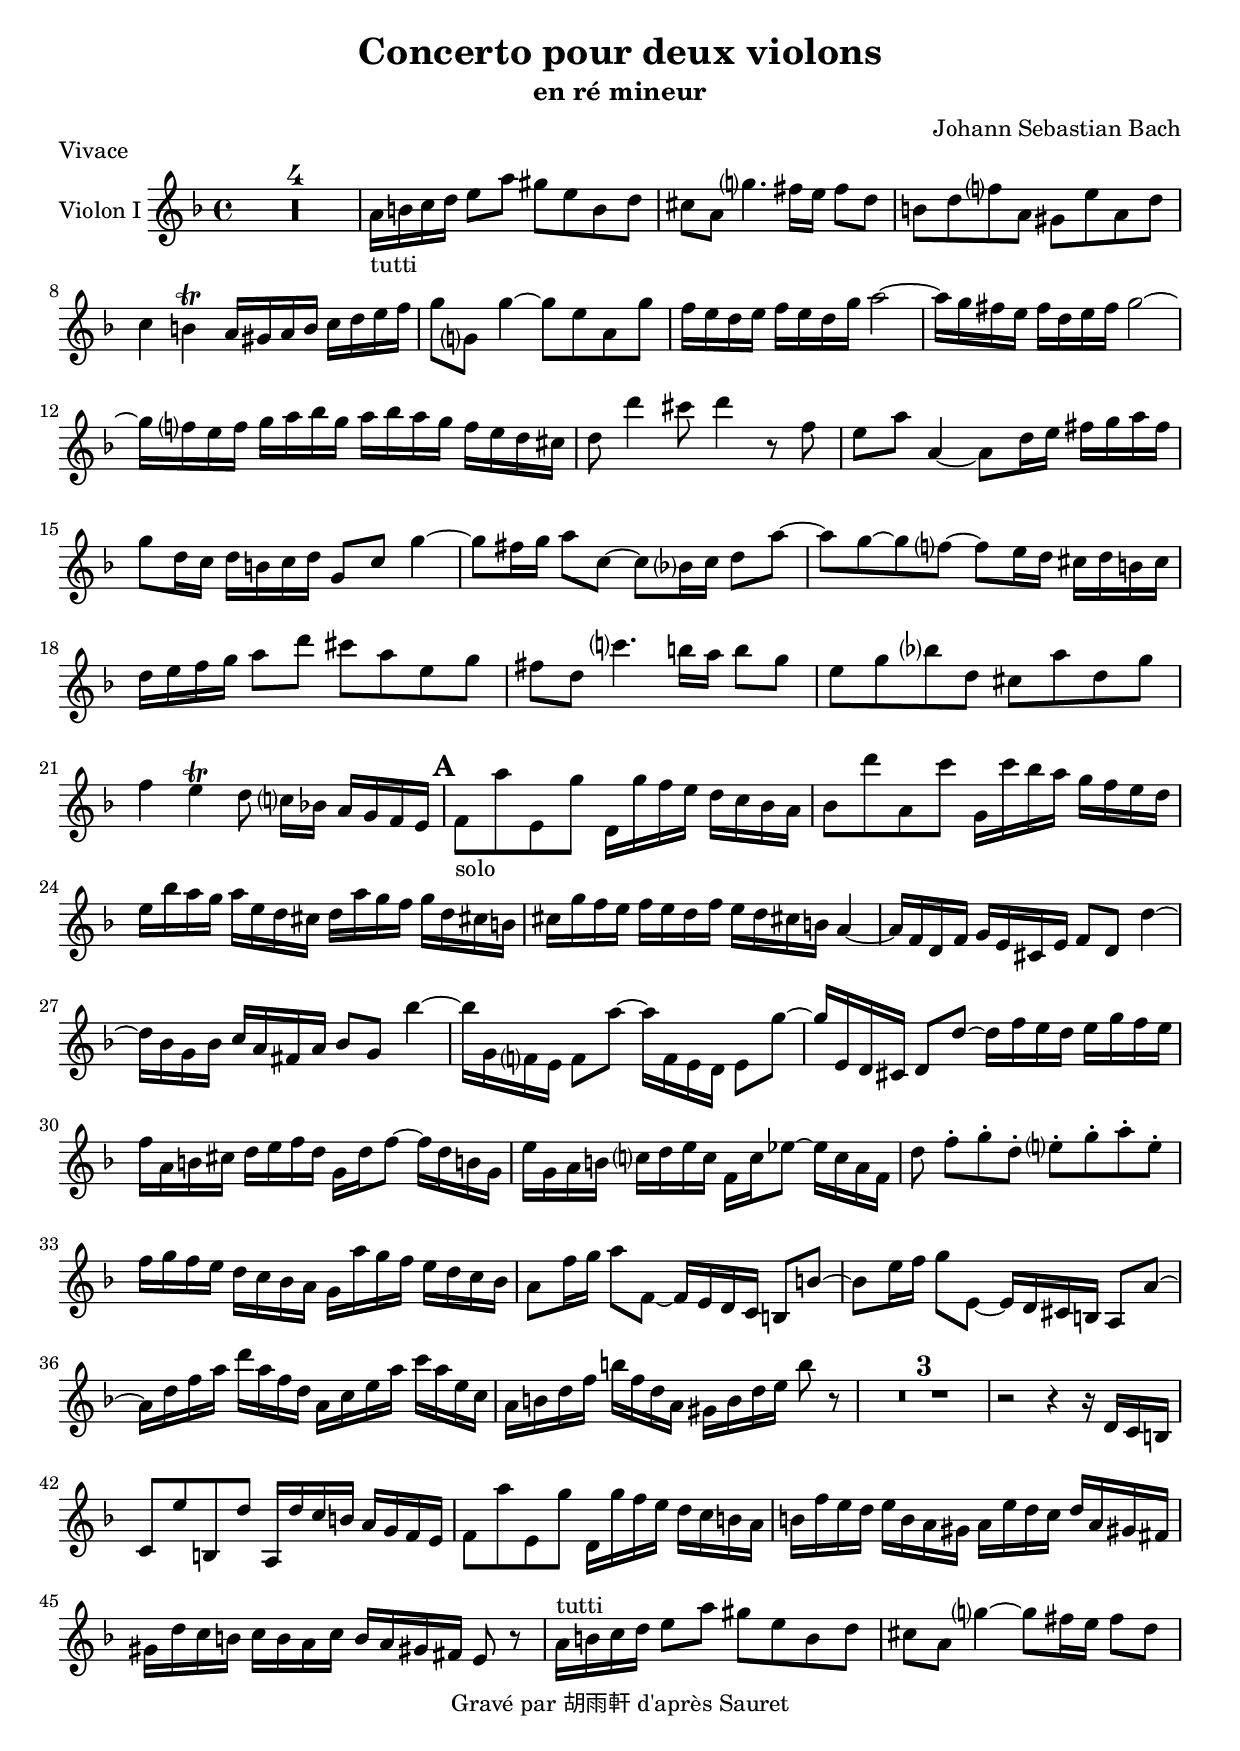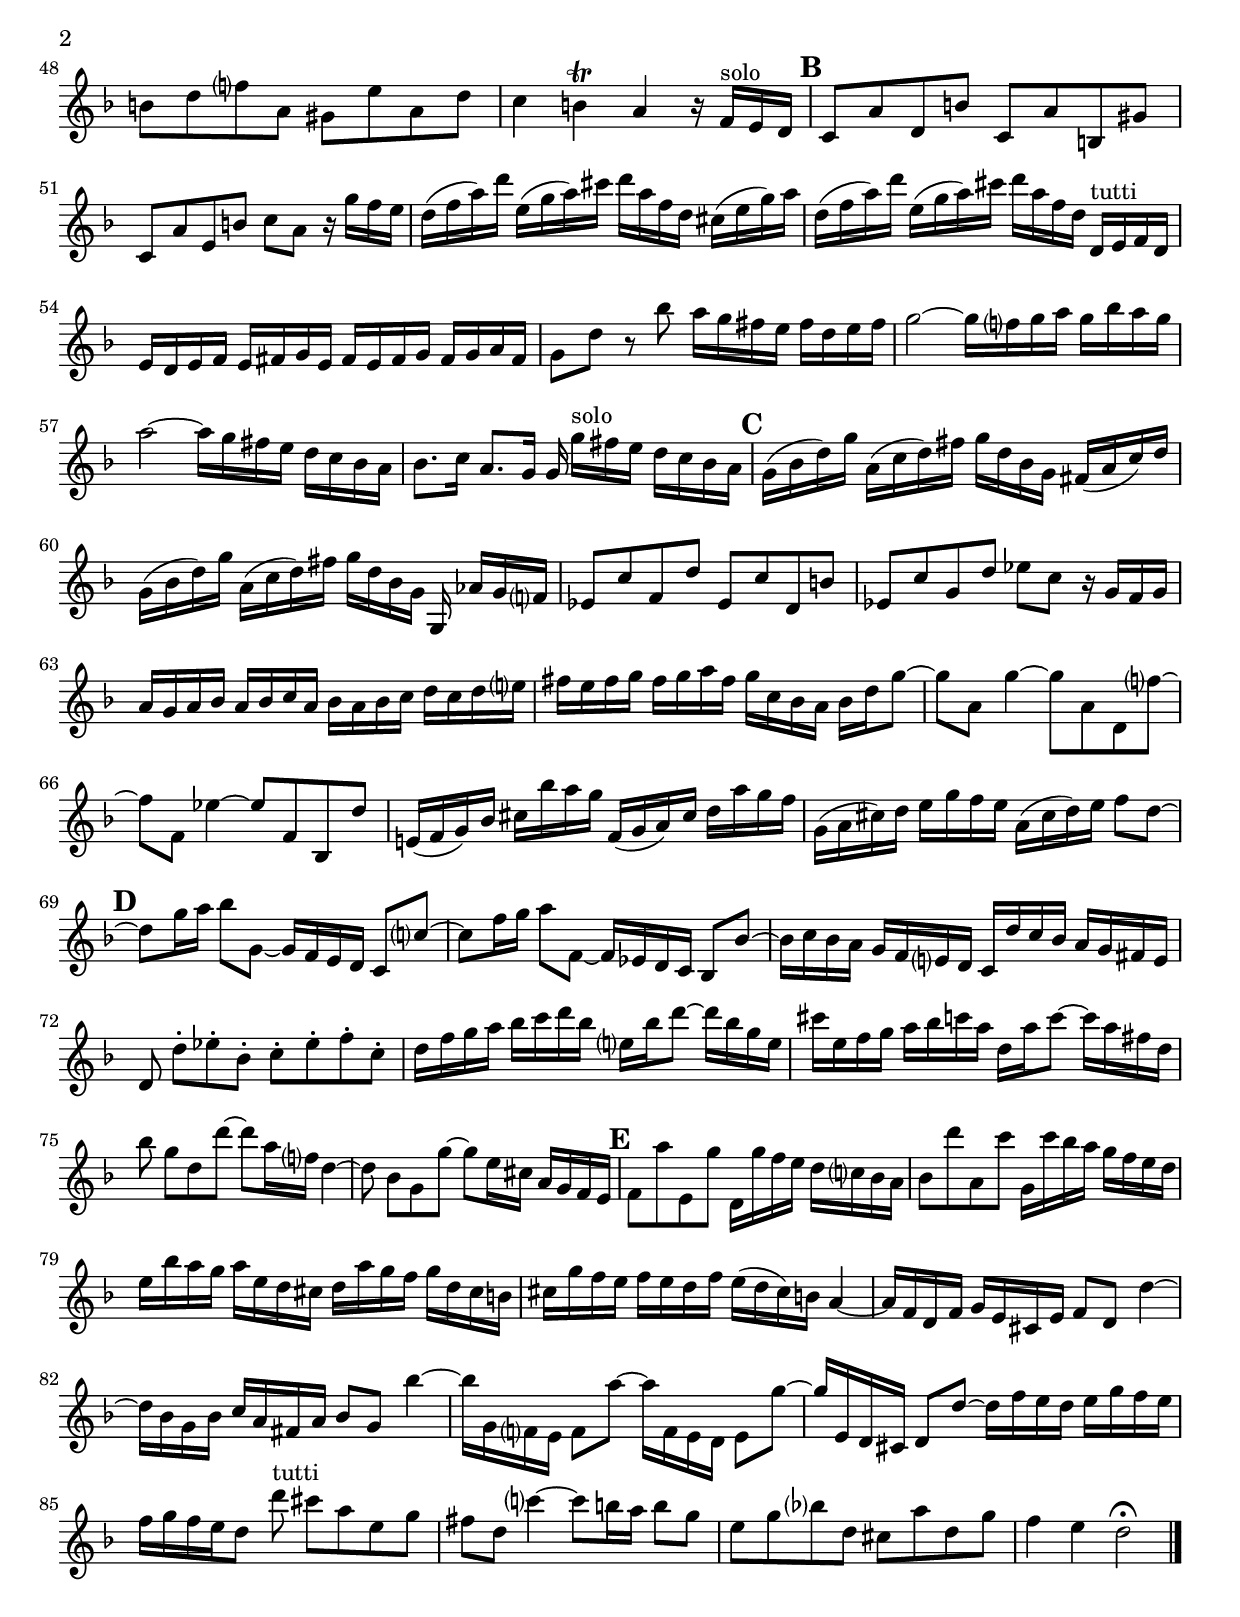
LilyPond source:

\version "2.18.2"

\header {
  title = "Concerto pour deux violons"
  subtitle = "en ré mineur"
  composer = "Johann Sebastian Bach"
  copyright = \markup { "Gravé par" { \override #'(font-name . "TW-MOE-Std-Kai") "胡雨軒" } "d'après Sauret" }
}

\paper {
  #(set-paper-size "a4")
}

\layout {
  ragged-last = ##f
  \context {
    \Voice
    \consists "Melody_engraver"
    \override Stem #'neutral-direction = #'()
  }
}

globalI-piano = {
  \key d \minor
  \time 4/4
  \accidentalStyle piano-cautionary
}

globalI-violin = {
  \key d \minor
  \time 4/4
  \accidentalStyle modern-voice-cautionary
  \compressFullBarRests
}


%Solo Violin 1, 1st movement

soloViolinBB =  \relative c' {

    R1*4 |
    a'16-"tutti" b c d e8 a gis e b d |
    cis a g'!4. fis16 e fis8 d |
    b d f a, gis e' a, d |
    c4 b\trill a16 gis a b c d e f |
    %9
    g8 g, g'4 ~ g8 e a, g' |
    f16 e d e f e d g a2 ~ |
    a16 g fis e fis d e fis g2 ~ |
    g16 f e f g a bes g a bes a g f e d cis |
    d8 d'4 cis8 d4 r8 f, |
    e a a,4 ~ a8 d16 e fis g a fis |
    g8 d16 c d b c d g,8 c g'4 ~ |
    g8 fis16 g a8 c, ~ c bes16 c d8 a' ~ |
    a g ~ g f ~ f e16 d cis d b cis |
    %18
    d e f g a8 d cis a e g |
    fis d c'!4. b16 a b8 g |
    e g bes! d, cis a' d, g |
    f4 e\trill d8  c!16[ bes!] a g f e |
    \mark \default
    f8-"solo" a' e, g' d,16 g' f e d c bes a |
    bes8 d' a, c' g,16 c' bes a g f e d |
    e bes' a g a e d cis d a' g f g d cis! b |
    cis g' f e f e d f e d cis! b a4 ~ |
    a16 f d f g e cis e f8 d d'4 ~ |
    d16 bes g bes c a fis a bes8 g bes'4 ~ |
    bes16 g, f e f8 a' ~ a16 f, e d e8 g' ~ |
    g16 e, d cis d8 d' ~ d16 f e d e g f e |
    f a, b cis d e f d g, d' f8 ~ f16 d b! g |
    e' g, a b c d e c f, c' es8 ~ es16 c a f |
    %32
    d'8  f[-. g-. d-.] e-. g-. a-. e-. |
    f16 g f e d c bes a g a' g f e d c bes |
    a8 f'16 g a8 f, ~ f16 e d c b8 b' ~ |
    b e16 f g8 e, ~ e16 d cis b a8 a' ~ |
    a16 d f a d a f d a c e a c a e c |
    a b d f b f d a gis b d e b'8 r |
    R1*3 |
    r2 r4 r16 d,, c b |
    c8 e' b, d' a,16 d' c b a g f e |
    f8 a' e, g' d,16 g' f e d c b a |
    b f' e d e b a gis a e' d c d a gis! fis |
    gis d' c b c b a c b a gis! fis e8 r |
    %47
    a16^"tutti" b c d e8 a gis e b d |
    cis a g'!4 ~ g8 fis16 e fis8 d |
    b d f! a, gis e' a, d |
    c4 b\trill a r16 f^"solo" e d |
    \mark \default
    c8 a' d, b' c, a' b, gis' c, a' e b' c a r16 g' f e |
    d( f  a) d e,( g  a) cis d a f d cis( e  g) a |
    d,( f  a) d e,( g  a) cis d a f d d,^"tutti" e f d |
    e d e f e fis g e fis e fis g fis g a fis |
    g8 d' r bes' a16 g fis e fis d e fis |
    g2 ~ g16 f! g a g bes a g |
    a2 ~ a16 g fis e d c bes a |
    %58
    bes8. c16 a8. g16 g  g'[^"solo" fis e]  d[ c bes a] |
    \mark \default
    g( bes  d) g a,( c  d) fis g d bes g fis( a  c) d |
    g,( bes  d) g a,( c  d) fis g d bes g g,  as'[ g f] |
    es8 c' f, d' es, c' d, b' |
    es, c' g d' es c r16 g f g |
    a g a bes a bes c a bes a bes c d c d e |
    fis e fis g fis g a fis g c, bes a bes d g8 ~ |
    g a, g'4 ~ g8 a, d, f' ~ |
    f f, es'4 ~ es8 f, bes, d' |
    %67
    e,!16( f  g) bes cis bes' a g f,( g  a) cis d a' g f |
    g,( a  cis) d e g f e a,( cis  d) e f8 d ~ |
    \mark \default
    d g16 a bes8 g, ~ g16 f e d c8 c' ~ |
    c f16 g a8 f, ~ f16 es d c bes8 bes' ~ |
    bes16 c bes a g f e! d c d' c bes a g fis e |
    d8  d'[-. es-. bes-.] c-. es-. f-. c-. |
    d16 f g a bes c d bes e,! bes' d8 ~ d16 bes g e |
    cis' e, f g a bes c a d, a' c8 ~ c16 a fis d |
    bes'8  g[ d d'] ~ d a16 f d4 ~ |
    d8  bes[ g g'] ~ g e16 cis a g f e |
    \mark \default
    %77
    f8 a' e, g' d,16 g' f e d c bes a |
    bes8 d' a, c' g,16 c' bes a g f e d |
    e bes' a g a e d cis d a' g f g d cis b |
    cis g' f e f e d f e( d  cis) b a4 ~ |
    a16 f d f g e cis e f8 d d'4 ~ |
    d16 bes g bes c a fis a bes8 g bes'4 ~ |
    bes16 g, f e f8 a' ~ a16 f, e d e8 g' ~ |
    g16 e, d cis d8 d' ~ d16 f e d e g f e |
     f[ g f e d8] d'^"tutti" cis a e g |
    fis d c'!4 ~ c8 b16 a b8 g |
    e g bes! d, cis a' d, g |
    f4 e d2^\fermata |
    \bar "|."
}



ViolinIPartI = \new Staff \with {
  instrumentName = "Violon I"
  midiInstrument = "violin"
} \relative c' {
  \globalI-violin
  \soloViolinBB
}

%{%%%%%%%%
 Sortie
%}%%%%%%%%

\score {
  <<
    \ViolinIPartI
  >>
  \header {
    piece = "Vivace"
    opus = ""
  }
  \layout {
    \context {
      \Staff \RemoveEmptyStaves
    }
  }
  \midi {
    \tempo 4 = 100
  }
}
